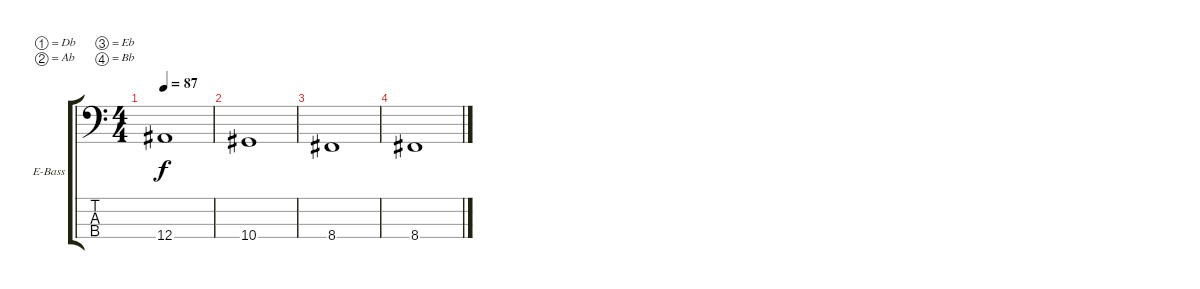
\defaultSystemsLayout 4
\bracketExtendMode groupsimilarinstruments
\firstSystemTrackNameOrientation horizontal
\otherSystemsTrackNameOrientation horizontal
\track ("Bass" "E-Bass") {instrument electricbassfinger}
\staff {score tabs}
\tuning (Db2 Ab1 Eb1 Bb0)
\ts (4 4)
\tempo 87
\clef f4
\ks c
12.4.1{dy f} |
10.4.1 |
8.4.1 |
8.4.1
